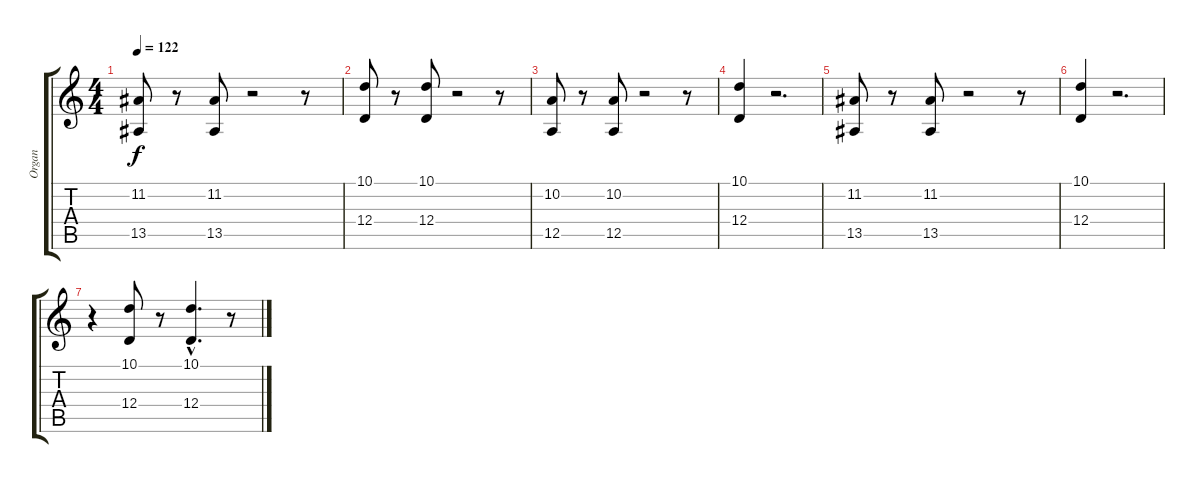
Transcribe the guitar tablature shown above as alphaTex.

\track ("Organ" "Organ") {instrument churchorgan}
\staff {score tabs}
\tuning (E4 B3 G3 D3 A2 E2) {hide}
\ts (4 4)
\tempo 122
\clef g2
\ks c
(11.2 13.5).8{dy f} r.8 (11.2 13.5).8 r.2 r.8 |
(10.1 12.4).8 r.8 (10.1 12.4).8 r.2 r.8 |
(10.2 12.5).8 r.8 (10.2 12.5).8 r.2 r.8 |
(10.1 12.4).4 r.2{d} |
(11.2 13.5).8 r.8 (11.2 13.5).8 r.2 r.8 |
(10.1 12.4).4 r.2{d} |
r.4 (10.1 12.4).8 r.8 (10.1{hac} 12.4{hac}).4{d} r.8
